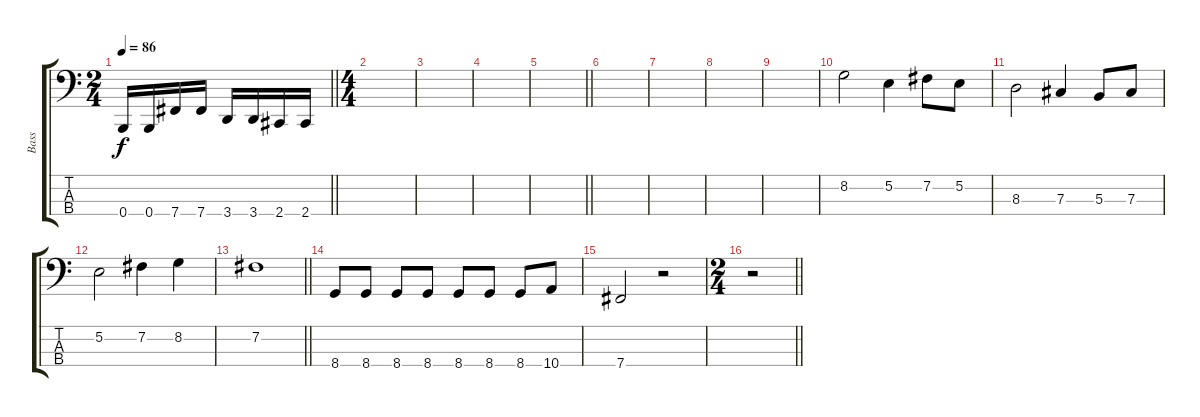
\track ("Bass" "Bass") {instrument electricbasspick}
\staff {score tabs}
\tuning (Gb2 B1 Gb1 B0) {hide}
\ts (2 4)
\tempo 86
\clef f4
\barLineRight lightlight
\ks c
0.4.16{dy f} 0.4.16 7.4.16 7.4.16 3.4.16 3.4.16 2.4.16 2.4.16 |
\ts (4 4)
|
|
|
\barLineRight lightlight
|
|
|
|
|
8.2.2 5.2.4 7.2.8 5.2.8 |
8.3.2 7.3.4 5.3.8 7.3.8 |
5.2.2 7.2.4 8.2.4 |
\barLineRight lightlight
7.2.1 |
8.4.8 8.4.8 8.4.8 8.4.8 8.4.8 8.4.8 8.4.8 10.4.8 |
7.4.2 r.2 |
\ts (2 4)
\barLineRight lightlight
r.2
